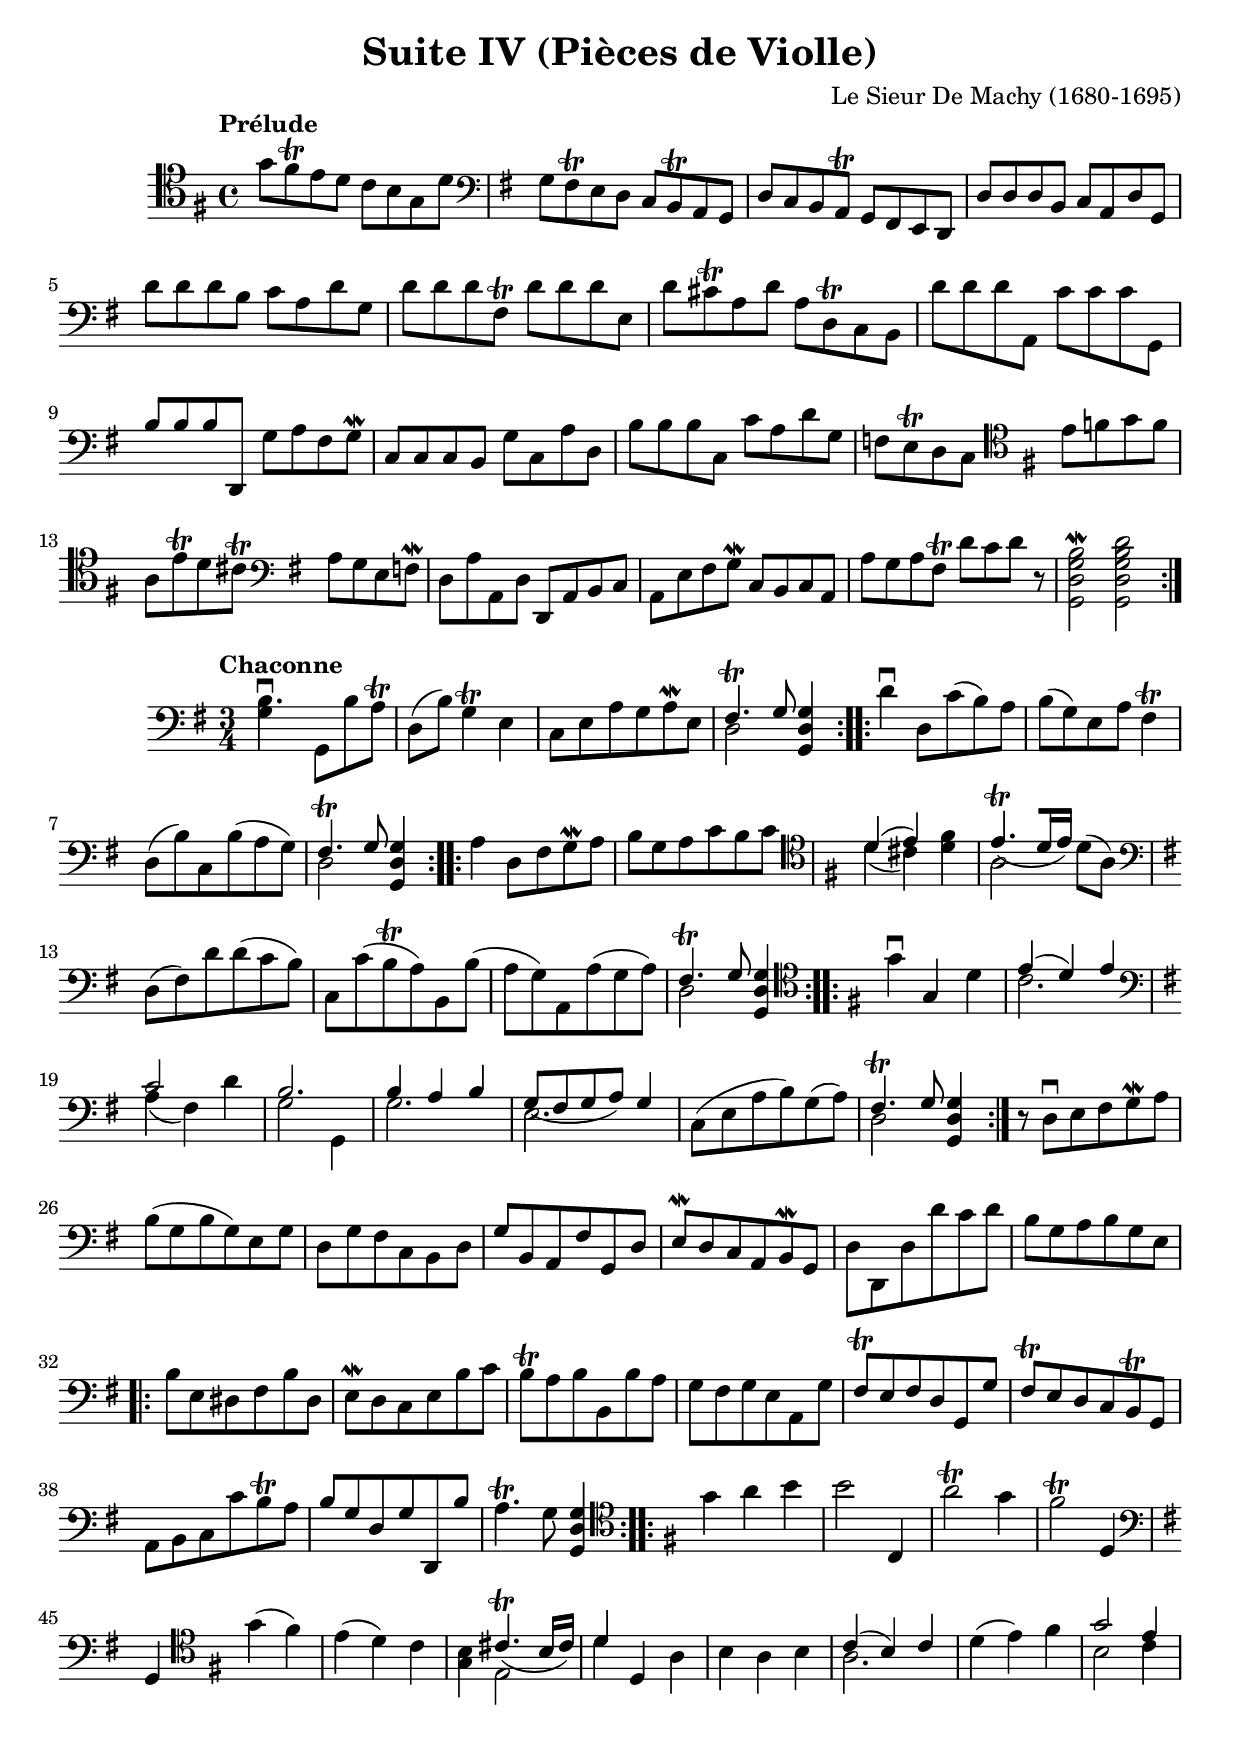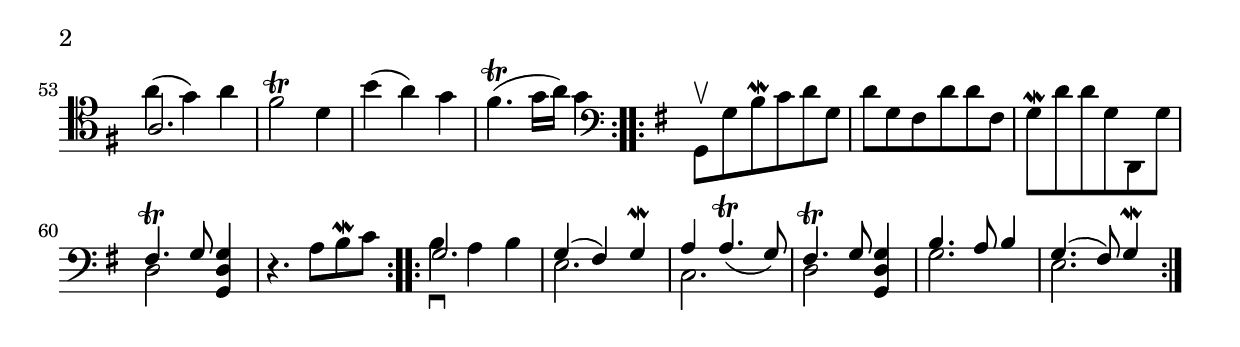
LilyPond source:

#(set-global-staff-size 21)

\version "2.18.2"
\header {
  title    = "Suite IV (Pièces de Violle)"
  composer = "Le Sieur De Machy (1680-1695)"
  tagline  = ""
}

\score {
  <<
    \new Staff {
      \language "italiano"
      \override Hairpin.to-barline = ##f
      \repeat volta 2 {
        \tempo Prélude
        \time 4/4
        \clef tenor
        \key sol \major
        sol'8 fad'8\trill mi'8 re'8 do'8 si8 sol8 re'8                  % 1
        \clef bass
        \key sol \major
        sol8 fad8\trill mi8 re8 do8 si,8\trill la,8 sol,8               % 2
        | re8 do8 si,8 la,8\trill sol,8 fad,8 mi,8 re,8                 % 3
        | re8 re8 re8 si,8 do8 la,8 re8 sol,8                           % 4
        | re'8 re'8 re'8 si8 do'8 la8 re'8 sol8                         % 5
        | re'8 re'8 re'8 fad8\trill re'8 re'8 re'8 mi8                  % 6
        | re'8 dod'8\trill la8 re'8 la8 re8\trill do8 si,8              % 7
        | re'8 re'8 re'8 la,8 do'8 do'8 do'8 sol,8                      % 8
        | si8 si8 si8 re,8 sol8 la8 fad8 sol8\mordent                   % 9
        | do8 do8 do8 si,8 sol8 do8 la8 re8                             % 10
        | si8 si8 si8 do8 do'8 la8 re'8 sol8                            % 11
        | fa8 mi8\trill re8 do8
          \clef tenor
          \key sol \major
          mi'8 fa'8 sol'8 fa'8                                          % 12
        | la8 mi'8\trill re'8 dod'8\trill
          \clef bass
          \key sol \major
          la8 sol8 mi8 fa8\mordent                                      % 13
        | re8 la8 la,8 re8 re,8 la,8 si,8 do8                           % 14
        | la,8 mi8 fad8 sol8\mordent do8 si,8 do8 la,8                  % 15
        | la8 sol8 la8 fad8\trill re'8 do'8 re'8 r8
        | <<si2\mordent sol2 re2 sol,2>>                                % 16
          <<re'2 si2 sol2 re2 sol,2>>                                   % 17
      }
    }
  >>
}

\score {
  <<
  \new Staff {
   \language "italiano"
   \override Hairpin.to-barline = ##f
   \repeat volta 2 {
     \tempo Chaconne
     \time 3/4
     \clef bass
     \key sol \major
     <<si4.\downbow sol4>> sol,8 si8 la8\trill
     re8(si8) sol4\trill mi4
     do8 mi8 la8 sol8 la8\mordent mi8
     <<{fad4.\trill sol8} \\ {re2}>> <<sol4 re4 sol,4>>
   }
   \repeat volta 2 {
     re'4\downbow re8 do'8(si8) la8 si8(sol8) mi8 la8 fad4\trill
     re8(si8) do8 si8(la8 sol8)
     <<{fad4.\trill sol8} \\ {re2}>> <<sol4 re4 sol,4>>
   }
   \repeat volta 2 {
     la4 re8 fad8 sol8\mordent la8
     si8 sol8 la8 do'8 si8 do'8
     \clef tenor
     \key sol \major
     <<{re'4(mi'4)} \\ {re'4(dod'4)}>>
     <<fad'4 re'4>>
     <<{mi'4.\trill_([re'16 mi'16])} \\ {la2}>> re'8(la8)
     \clef bass
     \key sol \major
     re8(fad8) re'8 re'8(do'8 si8)
     do8 do'8(si8\trill la8)
     si,8 si8(la8 sol8)
     la,8 la8(sol8 la8)
     <<{fad4.\trill sol8} \\ {re2}>> <<sol4 re4 sol,4>>
   }
   \repeat volta 2 {
     \clef tenor
     \key sol \major
     sol'4\downbow sol4 re'4
     <<{mi'4(re'4) mi'4} \\ {do'2.}>>
     \clef bass
     \key sol \major
     <<{do'2} \\ {la4(fad4)} >> re'4
     <<{si2.} \\ {sol2 sol,4}>>
     <<{si4 la4 si4} \\ {sol2.}>>
     <<{sol8_(fad8 sol8 la8) sol4} \\ {mi2.}>>
     do8(mi8 la8 si8) sol8(la8)
     <<{fad4.\trill sol8} \\ {re2}>> <<sol4 re4 sol,4>>
   }
   r8 re8\downbow mi8 fad8 sol8\mordent la8
   si8(sol8 si8 sol8) mi8 sol8
   re8 sol8 fad8 do8 si,8 re8
   sol8 si,8 la,8 fad8 sol,8 re8
   mi8\mordent re8 do8 la,8 si,8\mordent sol,8
   re8 re,8 re8 re'8 do'8 re'8
   si8 sol8 la8 si8 sol8 mi8
                                %   \bar "|."
   \repeat volta 2 {
     si8 mi8 red8 fad8 si8 red8
     mi8\mordent re8 do8 mi8 si8 do'8
     si8\trill la8 si8 si,8 si8 la8
     sol8 fad8 sol8 mi8 la,8 sol8
     fad8\trill mi8 fad8 re8 sol,8 sol8
     fad8\trill mi8 re8 do8 si,8\trill sol,8
     la,8 si,8 do8 do'8 si8\trill la8
     si8 sol8 re8 sol8 re,8 si8
     la4.\trill sol8 <<sol4 re4 sol,4>>
   }
   \repeat volta 2 {
     \clef tenor
     \key sol \major
     sol'4 la'4 si'4
     si'2 do4
     la'2\trill sol'4
     fad'2\trill re4
     \clef bass
     \key sol \major
     sol,4
     \clef tenor
     \key sol \major
     sol'4(fad'4)
     mi'4(re'4) do'4
     <<si4 sol4>> <<{dod'4.\trill_(si16 dod'16)} \\ {mi2}>>
     <<{re'4} \\ {re'4}>> re4 la4
     si4 la4 si4
     <<{do'4(si4) do'4} \\ {la2.}>>
     re'4(mi'4) fad'4
     <<{sol'2 mi'4} \\ {si2 do'4}>>
     <<{la2.} \\ {la'4^(sol'4) la'4}>>
     fad'2\trill re'4
     si'4(la'4) sol'4
     fad'4.\trill(sol'16 la'16) sol'4
   }
   \repeat volta 2 {
     \clef bass
     \key sol \major
     sol,8\upbow sol8 si8\mordent do'8 re'8 sol8
     re'8 sol8 fad8 re'8 re'8 fad8
     sol8\mordent re'8 re'8 sol8 re,8 sol8
     <<{fad4.\trill sol8} \\ {re2}>> <<sol4 re4 sol,4>>
     r4. la8 si8\mordent do'8
   }
   \repeat volta 2 {
     <<{sol2.} \\ {si4\downbow la4 si4}>>
     <<{sol4(fad4) sol4\mordent} \\ {mi2.}>>
     <<{la4 la4.\trill_(sol8)} \\ {do2.}>>
     <<{fad4.\trill sol8} \\ {re2}>> <<sol4 re4 sol,4>>
     <<{si4. la8 si4} \\ {sol2.}>>
     <<{sol4.(fad8) sol4\mordent} \\ {mi2.}>>
   }
 }
>>
}
